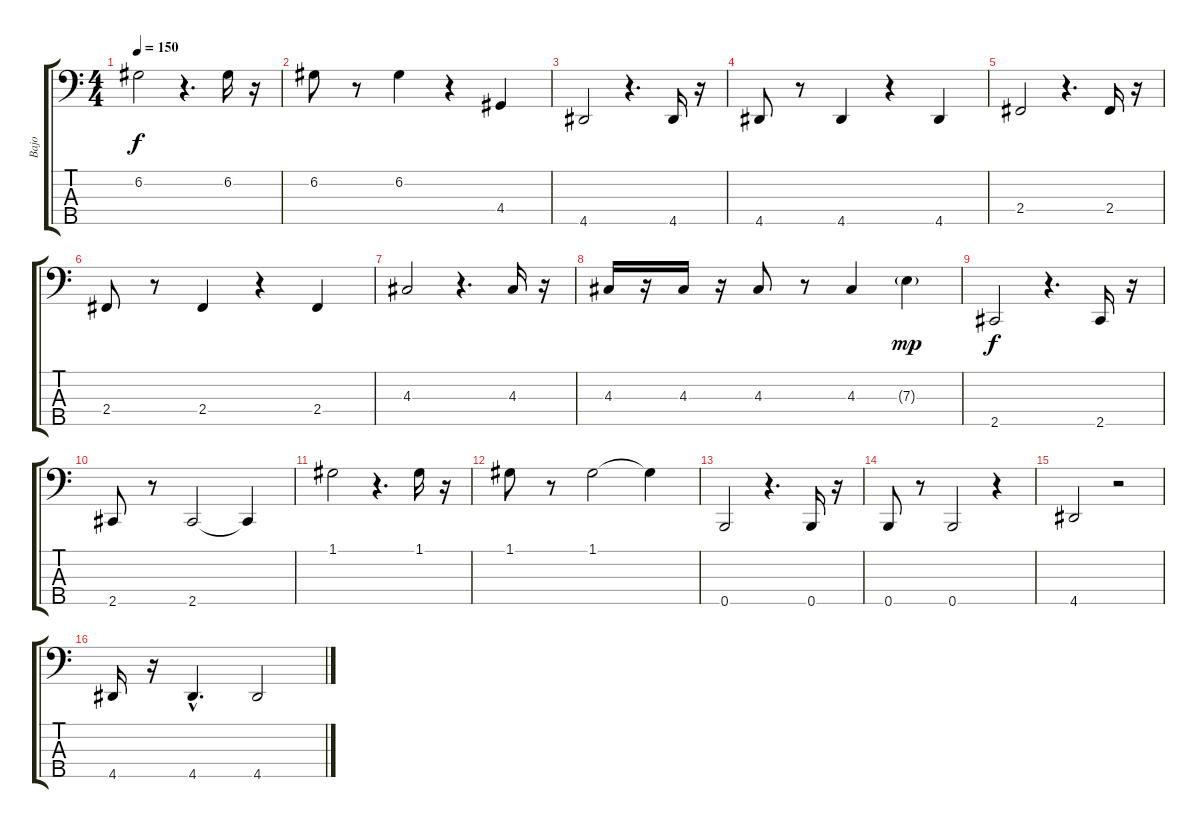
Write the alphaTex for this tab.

\track ("Bajo" "Bajo") {instrument electricbassfinger}
\staff {score tabs}
\tuning (G2 D2 A1 E1 B0) {hide}
\ts (4 4)
\tempo 150
\clef f4
\ks c
6.2.2{dy f} r.4{d} 6.2.16 r.16 |
6.2.8 r.8 6.2.4 r.4 4.4.4 |
4.5.2 r.4{d} 4.5.16 r.16 |
4.5.8 r.8 4.5.4 r.4 4.5.4 |
2.4.2 r.4{d} 2.4.16 r.16 |
2.4.8 r.8 2.4.4 r.4 2.4.4 |
4.3.2 r.4{d} 4.3.16 r.16 |
4.3.16 r.16 4.3.16 r.16 4.3.8 r.8 4.3.4 7.3{g}.4{dy mp} |
2.5.2{dy f} r.4{d} 2.5.16 r.16 |
2.5.8 r.8 2.5.2 2.5{t}.4 |
1.1.2 r.4{d} 1.1.16 r.16 |
1.1.8 r.8 1.1.2 1.1{t}.4 |
0.5.2 r.4{d} 0.5.16 r.16 |
0.5.8 r.8 0.5.2 r.4 |
4.5.2 r.2 |
4.5.16 r.16 4.5{hac}.4{d} 4.5.2
